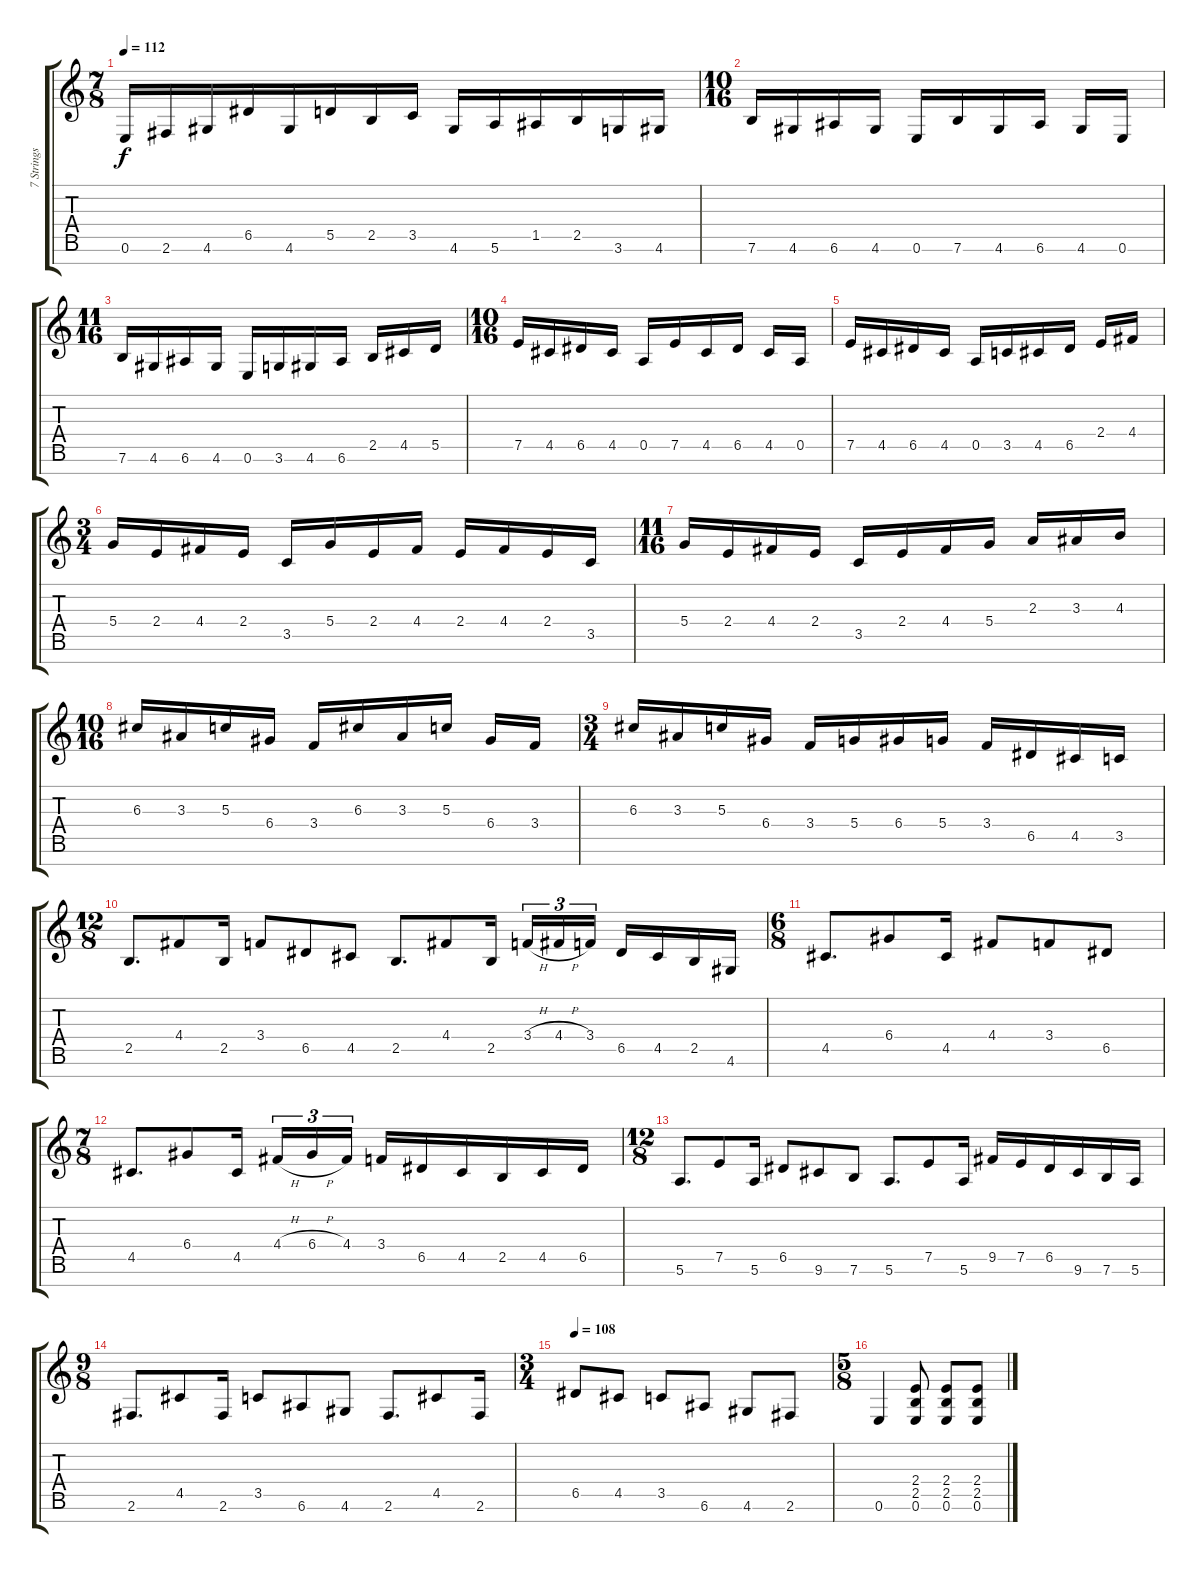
\track ("7 Strings Guitar - John Petrucci" "7 Strings ") {instrument distortionguitar}
\staff {score tabs}
\tuning (E4 B3 G3 D3 A2 E2 B1) {hide}
\ts (7 8)
\tempo 112
\clef g2
\ks c
0.6.16{dy f} 2.6.16 4.6.16 6.5.16 4.6.16 5.5.16 2.5.16 3.5.16 4.6.16 5.6.16 1.5.16 2.5.16 3.6.16 4.6.16 |
\ts (10 16)
7.6.16 4.6.16 6.6.16 4.6.16 0.6.16 7.6.16 4.6.16 6.6.16 4.6.16 0.6.16 |
\ts (11 16)
7.6.16 4.6.16 6.6.16 4.6.16 0.6.16 3.6.16 4.6.16 6.6.16 2.5.16 4.5.16 5.5.16 |
\ts (10 16)
7.5.16 4.5.16 6.5.16 4.5.16 0.5.16 7.5.16 4.5.16 6.5.16 4.5.16 0.5.16 |
7.5.16 4.5.16 6.5.16 4.5.16 0.5.16 3.5.16 4.5.16 6.5.16 2.4.16 4.4.16 |
\ts (3 4)
5.4.16 2.4.16 4.4.16 2.4.16 3.5.16 5.4.16 2.4.16 4.4.16 2.4.16 4.4.16 2.4.16 3.5.16 |
\ts (11 16)
5.4.16 2.4.16 4.4.16 2.4.16 3.5.16 2.4.16 4.4.16 5.4.16 2.3.16 3.3.16 4.3.16 |
\ts (10 16)
6.3.16 3.3.16 5.3.16 6.4.16 3.4.16 6.3.16 3.3.16 5.3.16 6.4.16 3.4.16 |
\ts (3 4)
6.3.16 3.3.16 5.3.16 6.4.16 3.4.16 5.4.16 6.4.16 5.4.16 3.4.16 6.5.16 4.5.16 3.5.16 |
\ts (12 8)
2.5.8{d} 4.4.8 2.5.16 3.4.8 6.5.8 4.5.8 2.5.8{d} 4.4.8 2.5.16 3.4{h}.16{tu (3 2)} 4.4{h}.16{tu (3 2)} 3.4.16{tu (3 2) beam splitsecondary} 6.5.16 4.5.16 2.5.16 4.6.16 |
\ts (6 8)
4.5.8{d} 6.4.8 4.5.16 4.4.8 3.4.8 6.5.8 |
\ts (7 8)
4.5.8{d} 6.4.8 4.5.16 4.4{h}.16{tu (3 2)} 6.4{h}.16{tu (3 2)} 4.4.16{tu (3 2)} 3.4.16 6.5.16 4.5.16 2.5.16 4.5.16 6.5.16 |
\ts (12 8)
5.6.8{d} 7.5.8 5.6.16 6.5.8 9.6.8 7.6.8 5.6.8{d} 7.5.8 5.6.16 9.5.16 7.5.16 6.5.16 9.6.16 7.6.16 5.6.16 |
\ts (9 8)
2.6.8{d} 4.5.8 2.6.16 3.5.8 6.6.8 4.6.8 2.6.8{d} 4.5.8 2.6.16 |
\ts (3 4)
\tempo 108
6.5.8 4.5.8 3.5.8 6.6.8 4.6.8 2.6.8 |
\ts (5 8)
0.6.4 (2.4 2.5 0.6).8 (2.4 2.5 0.6).8 (2.4 2.5 0.6).8
